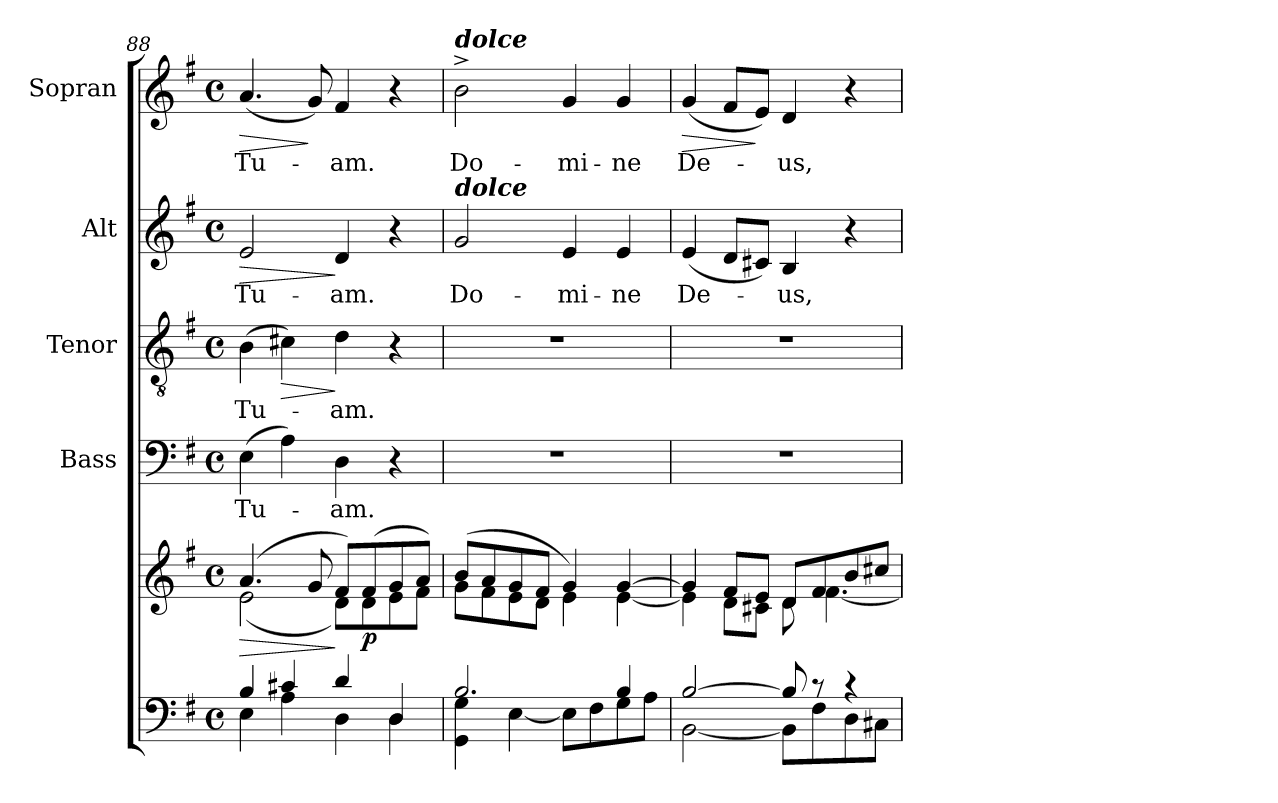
**kern	**kern	**dynam	**kern	**text	**kern	**text	**dynam	**kern	**text	**dynam	**kern	**text	**dynam
*part5	*part5	*part5	*part4	*part4	*part3	*part3	*part3	*part2	*part2	*part2	*part1	*part1	*part1
*staff6	*staff5	*staff5/6	*staff4	*staff4	*staff3	*staff3	*staff3	*staff2	*staff2	*staff2	*staff1	*staff1	*staff1
*	*	*	*I"Bass	*	*I"Tenor	*	*	*I"Alt	*	*	*I"Sopran	*	*
*	*	*	*I'B.	*	*I'T.	*	*	*I'A.	*	*	*I'S.	*	*
!!LO:LB:g=z
*clefF4	*clefG2	*	*clefF4	*	*clefGv2	*	*	*clefG2	*	*	*clefG2	*	*
*k[f#]	*k[f#]	*	*k[f#]	*	*k[f#]	*	*	*k[f#]	*	*	*k[f#]	*	*
*G:	*G:	*	*G:	*	*G:	*	*	*G:	*	*	*G:	*	*
*M4/4	*M4/4	*	*M4/4	*	*M4/4	*	*	*M4/4	*	*	*M4/4	*	*
*met(c)	*met(c)	*	*met(c)	*	*met(c)	*	*	*met(c)	*	*	*met(c)	*	*
=88	=88	=88	=88	=88	=88	=88	=88	=88	=88	=88	=88	=88	=88
*^	*	*	*	*	*	*	*	*	*	*	*	*	*
!	!	!	!LO:HP:b	!	!LO:LY:b	!	!LO:LY:b	!	!	!LO:LY:b	!LO:HP:b	!	!LO:LY:b	!LO:HP:b
*	*	*^	*	*	*	*	*	*	*	*	*	*	*	*
4B/	4E\	(4.a/	(<2e\	>	(>4E\	Tu-	(>4B\	Tu-	.	2e/	Tu-	>	(<4.a/	Tu-	>
!	!	!	!	!	!	!	!	!	!LO:HP:b	!	!	!	!	!	!
4c#X/	4A\	.	.	.	4A\)	.	4c#X\)	.	>	.	.	.	.	.	.
.	.	8g/	.	.	.	.	.	.	.	.	.	.	8g/)	.	]
!	!	!	!	!	!	!LO:LY:b	!	!LO:LY:b	!	!	!LO:LY:b	!	!	!LO:LY:b	!
4d/	4D\	8f#/L)	8d\L)	]	4D\	-am.	4d\	-am.	]	4d/	-am.	]	4f#/	-am.	.
!	!	!	!	!LO:DY:b	!	!	!	!	!	!	!	!	!	!	!
.	.	(>8f#/	8d\	p	.	.	.	.	.	.	.	.	.	.	.
4D/	4D\	8g/	8e\	.	4r	.	4r	.	.	4r	.	.	4r	.	.
.	.	8a/J)	8f#\J	.	.	.	.	.	.	.	.	.	.	.	.
=89	=89	=89	=89	=89	=89	=89	=89	=89	=89	=89	=89	=89	=89	=89	=89
!	!	!	!	!	!	!	!	!	!	!	!	!	!LO:TX:a:Bi:t=dolce	!	!
!	!	!	!	!	!	!	!	!	!	!LO:TX:a:Bi:t=dolce	!	!	!	!	!
!	!	!	!	!	!	!	!	!	!	!	!LO:LY:b	!	!	!LO:LY:b	!
2.B/	4GG\ 4G\	(>8b/L	8g\L	.	1r	.	1r	.	.	2g/	Do-	.	2b^>\	Do-	.
.	.	8a/	8f#\	.	.	.	.	.	.	.	.	.	.	.	.
.	[<4E\	8g/	8e\	.	.	.	.	.	.	.	.	.	.	.	.
.	.	8f#/J	8d\J	.	.	.	.	.	.	.	.	.	.	.	.
!	!	!	!	!	!	!	!	!	!	!	!LO:LY:b	!	!	!LO:LY:b	!
.	8E\L]	4g/)	4e\	.	.	.	.	.	.	4e/	-mi-	.	4g/	-mi-	.
.	8F#\	.	.	.	.	.	.	.	.	.	.	.	.	.	.
!	!	!	!	!	!	!	!	!	!	!	!LO:LY:b	!	!	!LO:LY:b	!
4B/	8G\	[>4g/	[<4e\	.	.	.	.	.	.	4e/	-ne	.	4g/	-ne	.
.	8A\J	.	.	.	.	.	.	.	.	.	.	.	.	.	.
=90	=90	=90	=90	=90	=90	=90	=90	=90	=90	=90	=90	=90	=90	=90	=90
!	!	!	!	!	!	!	!	!	!	!	!LO:LY:b	!	!	!LO:LY:b	!LO:HP:b
[>2B/	[<2BB\	4g/]	4e\]	.	1r	.	1r	.	.	(<4e/	De-	.	(<4g/	De-	>
.	.	8f#/L	8d\L	.	.	.	.	.	.	8d/L	.	.	8f#/L	.	.
.	.	8e/J	8c#X\J	.	.	.	.	.	.	8c#X/J)	.	.	8e/J)	.	]
!	!	!	!	!	!	!	!	!	!	!	!LO:LY:b	!	!	!LO:LY:b	!
8B/]	8BB\L]	8d/L	8d\	.	.	.	.	.	.	4B/	-us,	.	4d/	-us,	.
8rc	8F#\	8f#/	[<4.f#\	.	.	.	.	.	.	.	.	.	.	.	.
4rc	8D\	8b/	.	.	.	.	.	.	.	4r	.	.	4r	.	.
.	8C#X\J	8cc#X/J	.	.	.	.	.	.	.	.	.	.	.	.	.
*v	*v	*	*	*	*	*	*	*	*	*	*	*	*	*	*
*	*v	*v	*	*	*	*	*	*	*	*	*	*	*	*
=	=	=	=	=	=	=	=	=	=	=	=	=	=
*-	*-	*-	*-	*-	*-	*-	*-	*-	*-	*-	*-	*-	*-
